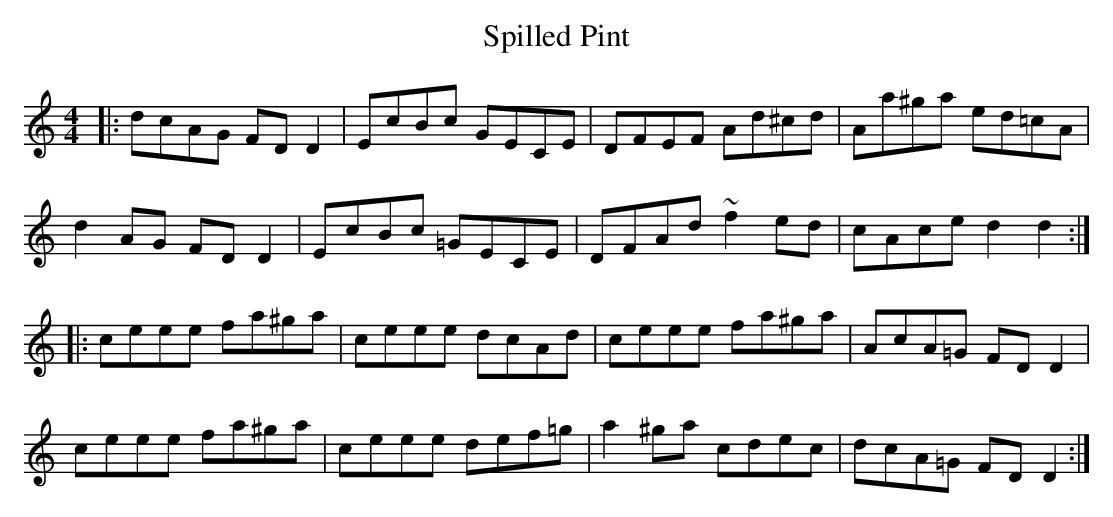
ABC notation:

X:1
T: Spilled Pint
M: 4/4
L: 1/8
K: Ddor
|:dcAG FDD2|EcBc GECE|DFEF Ad^cd|Aa^ga ed=cA|
d2AG FDD2|EcBc =GECE|DFAd ~f2ed|cAce d2d2:|
|:ceee fa^ga|ceee dcAd|ceee fa^ga|AcA=G FDD2|
ceee fa^ga|ceee def=g|a2^ga cdec|dcA=G FDD2:|
